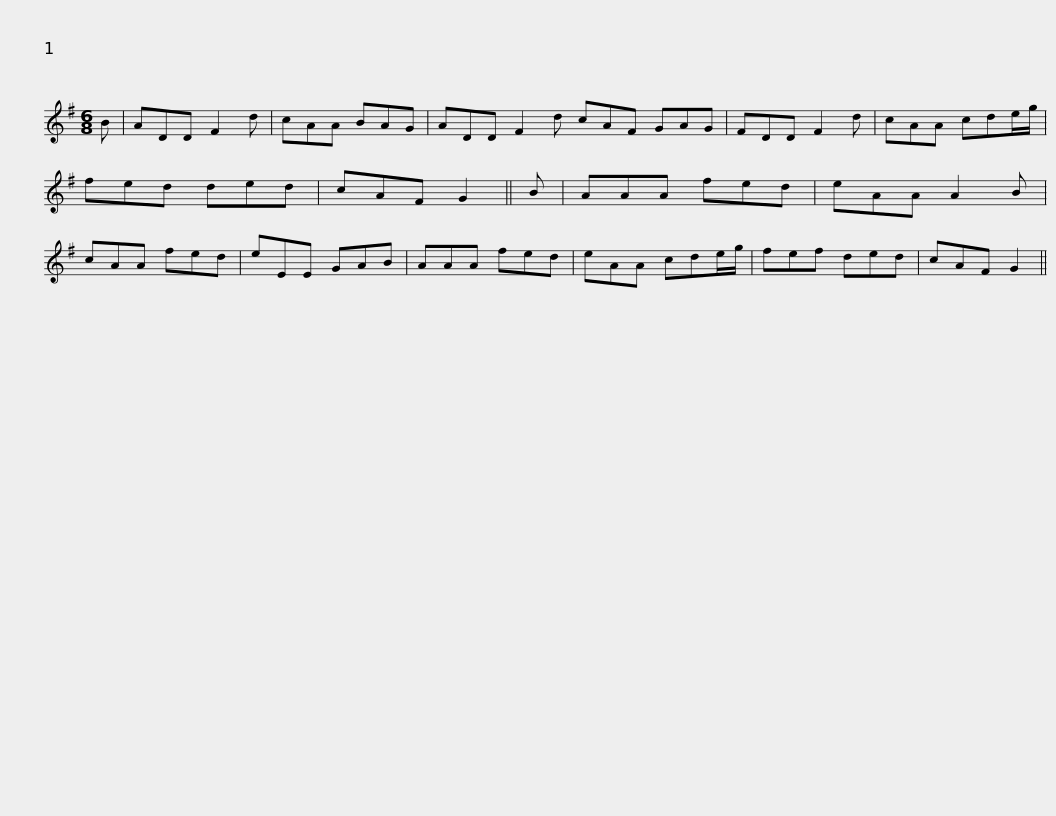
X:1
L:1/8
M:6/8
I:linebreak $
K:G
V:1 treble
V:1
 B | ADD F2 d | cAA BAG | ADD F2 d cAF GAG | FDD F2 d | %5
 cAA cde/g/ | fed ded |$ cAF G2 || B | AAA fed | %10
 eAA A2 B | cAA fed | eEE GAB | AAA fed | eAA cde/g/ |$ %15
 fef ded | cAF G2 || %17
